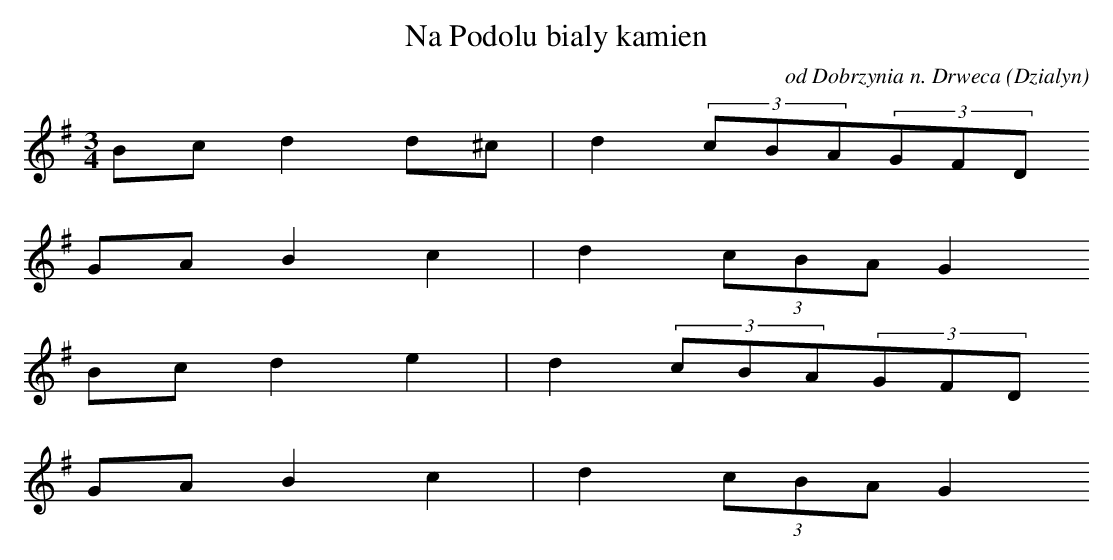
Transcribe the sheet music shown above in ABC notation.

X:1
T: Na Podolu bialy kamien
O: od Dobrzynia n. Drweca (Dzialyn)
M: 3/4
L: 1/8
K: G
Bcd2d^c | d2(3cBA(3GFD
GAB2c2 | d2(3cBAG2
Bcd2e2 | d2(3cBA(3GFD
GAB2c2 | d2(3cBAG2
